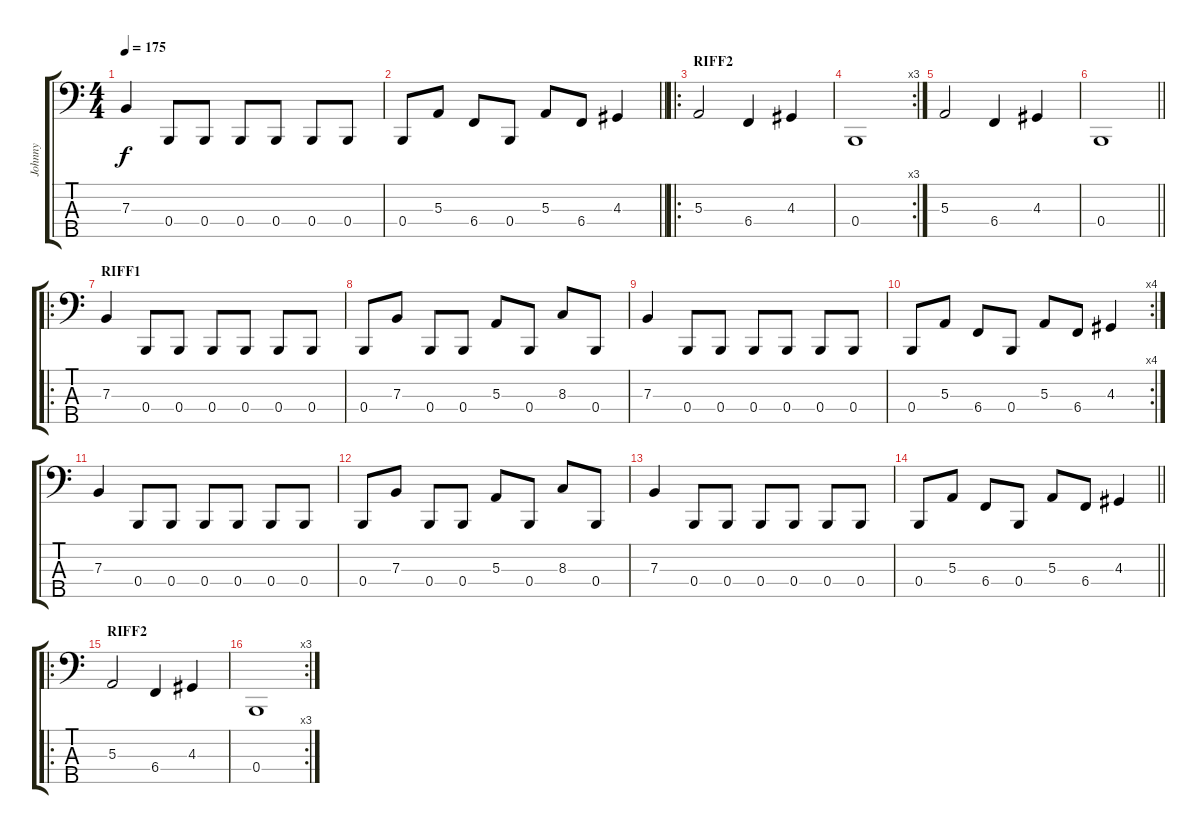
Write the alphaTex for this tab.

\track ("Johnny" "Johnny") {instrument electricbassfinger}
\staff {score tabs}
\tuning (D2 A1 E1 B0 Gb0) {hide}
\ts (4 4)
\tempo 175
\clef f4
\ks c
7.3.4{dy f} 0.4.8 0.4.8 0.4.8 0.4.8 0.4.8 0.4.8 |
\barLineRight lightlight
0.4.8 5.3.8 6.4.8 0.4.8 5.3.8 6.4.8 4.3.4 |
\ro
\section ("" "RIFF2")
5.3.2 6.4.4 4.3.4 |
\rc 3
0.4.1 |
5.3.2 6.4.4 4.3.4 |
\barLineRight lightlight
0.4.1 |
\ro
\section ("" "RIFF1")
7.3.4 0.4.8 0.4.8 0.4.8 0.4.8 0.4.8 0.4.8 |
0.4.8 7.3.8 0.4.8 0.4.8 5.3.8 0.4.8 8.3.8 0.4.8 |
7.3.4 0.4.8 0.4.8 0.4.8 0.4.8 0.4.8 0.4.8 |
\rc 4
0.4.8 5.3.8 6.4.8 0.4.8 5.3.8 6.4.8 4.3.4 |
7.3.4 0.4.8 0.4.8 0.4.8 0.4.8 0.4.8 0.4.8 |
0.4.8 7.3.8 0.4.8 0.4.8 5.3.8 0.4.8 8.3.8 0.4.8 |
7.3.4 0.4.8 0.4.8 0.4.8 0.4.8 0.4.8 0.4.8 |
\barLineRight lightlight
0.4.8 5.3.8 6.4.8 0.4.8 5.3.8 6.4.8 4.3.4 |
\ro
\section ("" "RIFF2")
5.3.2 6.4.4 4.3.4 |
\rc 3
0.4.1
